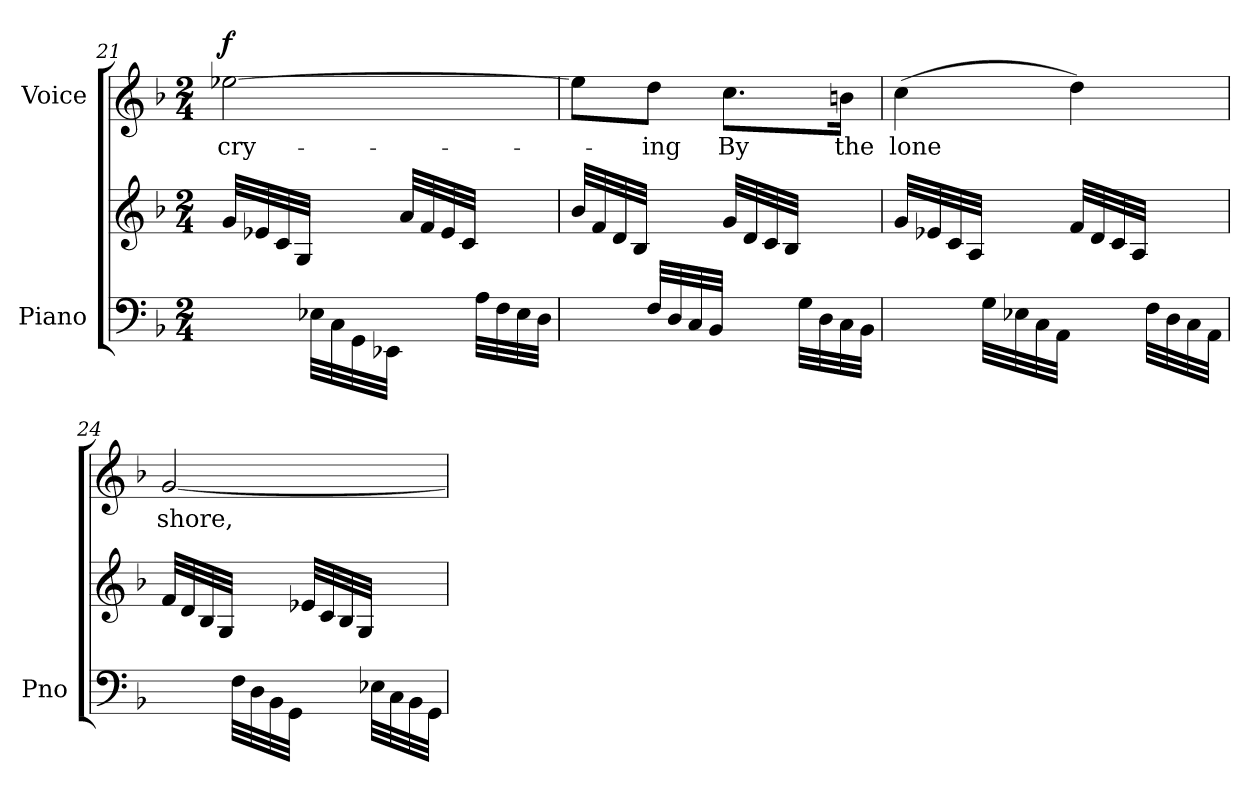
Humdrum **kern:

**kern	**kern	**kern	**text	**dynam
*part2	*part2	*part1	*part1	*part1
*staff3	*staff2	*staff1	*staff1	*staff1
*I"Piano	*	*I"Voice	*	*
*I'Pno	*	*	*	*
*clefF4	*clefG2	*clefG2	*	*
*k[b-]	*k[b-]	*k[b-]	*	*
*M2/4	*M2/4	*M2/4	*	*
=21	=21	=21	=21	=21
*	*^	*	*	*
!	!	!	!	!	!LO:DY:a
8ryy	2ryy	(>32g/LLL	[2ee-X\	cry-	f
.	.	32e-X/	.	.	.
.	.	32c/	.	.	.
.	.	32G/JJJ	.	.	.
32E-X\LLL	.	8ryy	.	.	.
32C\	.	.	.	.	.
32GG\	.	.	.	.	.
32EE-X\JJJ)	.	.	.	.	.
8ryy	.	(32a/LLL	.	.	.
.	.	32f/	.	.	.
.	.	32e-/	.	.	.
.	.	32c/JJJ	.	.	.
32A\LLL	.	8ryy	.	.	.
32F\	.	.	.	.	.
32E-\	.	.	.	.	.
32D\JJJ)	.	.	.	.	.
=22	=22	=22	=22	=22	=22
8ryy	2ryy	(32b-/LLL	8ee-\L]	.	.
.	.	32f/	.	.	.
.	.	32d/	.	.	.
.	.	32B-/JJJ	.	.	.
32F/LLL	.	8ryy	8dd\J	-ing	.
32D/	.	.	.	.	.
32C/	.	.	.	.	.
32BB-/JJJ)	.	.	.	.	.
8ryy	.	(32g/LLL	8.cc\L	By	.
.	.	32d/	.	.	.
.	.	32c/	.	.	.
.	.	32B-/JJJ	.	.	.
32G\LLL	.	8ryy	.	.	.
32D\	.	.	.	.	.
32C\	.	.	16bn\Jk	the	.
32BB-\JJJ)	.	.	.	.	.
=23	=23	=23	=23	=23	=23
8ryy	2ryy	(32g/LLL	(4cc\	lone	.
.	.	32e-X/	.	.	.
.	.	32c/	.	.	.
.	.	32A/JJJ	.	.	.
32G\LLL	.	8ryy	.	.	.
32E-X\	.	.	.	.	.
32C\	.	.	.	.	.
32AA\JJJ)	.	.	.	.	.
8ryy	.	(32f/LLL	4dd\)	.	.
.	.	32d/	.	.	.
.	.	32c/	.	.	.
.	.	32A/JJJ	.	.	.
32F\LLL	.	8ryy	.	.	.
32D\	.	.	.	.	.
32C\	.	.	.	.	.
32AA\JJJ)	.	.	.	.	.
=24	=24	=24	=24	=24	=24
8ryy	2ryy	(32f/LLL	[2g/	shore,	.
.	.	32d/	.	.	.
.	.	32B-/	.	.	.
.	.	32G/JJJ	.	.	.
32F\LLL	.	8ryy	.	.	.
32D\	.	.	.	.	.
32BB-\	.	.	.	.	.
32GG\JJJ)	.	.	.	.	.
8ryy	.	(32e-X/LLL	.	.	.
.	.	32c/	.	.	.
.	.	32B-/	.	.	.
.	.	32G/JJJ	.	.	.
32E-X\LLL	.	8ryy	.	.	.
32C\	.	.	.	.	.
32BB-\	.	.	.	.	.
32GG\JJJ)	.	.	.	.	.
*	*v	*v	*	*	*
=	=	=	=	=
*-	*-	*-	*-	*-
